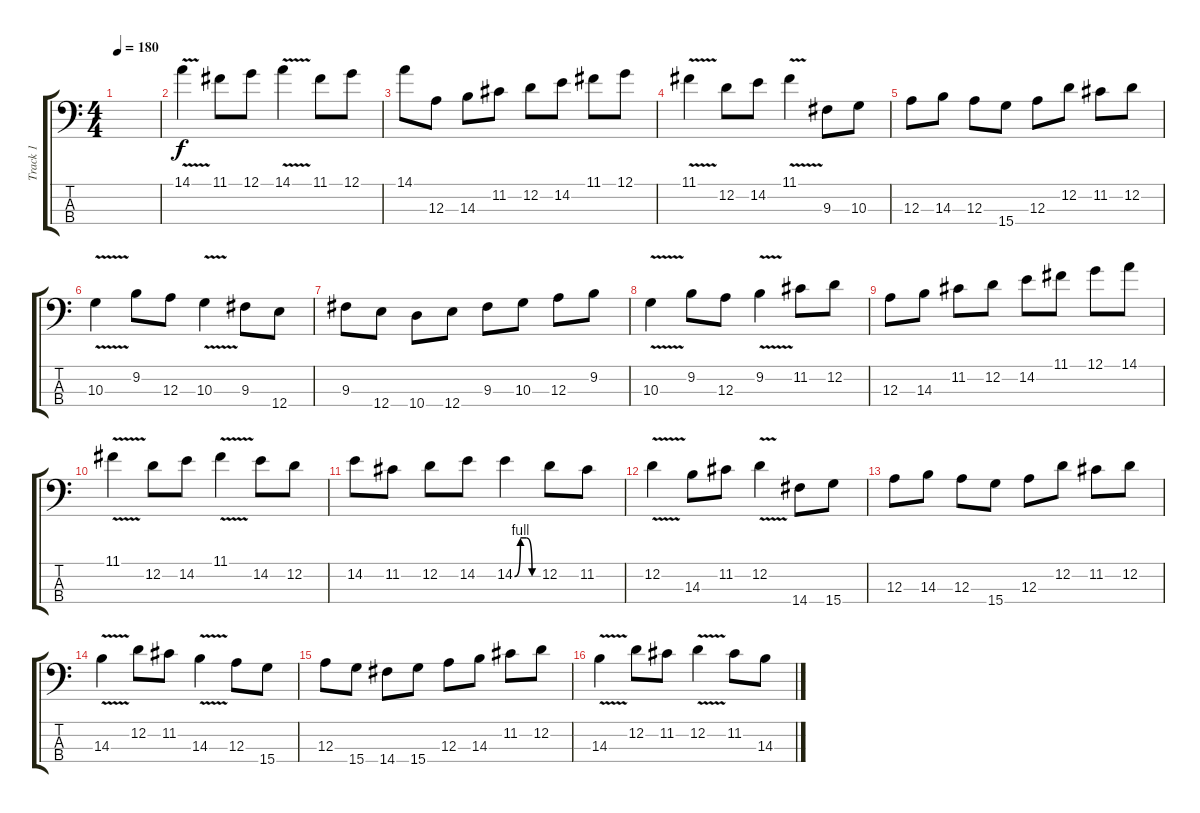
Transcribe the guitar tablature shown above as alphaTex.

\track ("Track 1" "Track 1") {instrument electricbassfinger}
\staff {score tabs}
\tuning (G2 D2 A1 E1) {hide}
\ts (4 4)
\tempo 180
\clef f4
\ks c
|
14.1{v}.4 11.1.8 12.1.8 14.1{v}.4 11.1.8 12.1.8 |
14.1.8 12.3.8 14.3.8 11.2.8 12.2.8 14.2.8 11.1.8 12.1.8 |
11.1{v}.4 12.2.8 14.2.8 11.1{v}.4 9.3.8 10.3.8 |
12.3.8 14.3.8 12.3.8 15.4.8 12.3.8 12.2.8 11.2.8 12.2.8 |
10.3{v}.4 9.2.8 12.3.8 10.3{v}.4 9.3.8 12.4.8 |
9.3.8 12.4.8 10.4.8 12.4.8 9.3.8 10.3.8 12.3.8 9.2.8 |
10.3{v}.4 9.2.8 12.3.8 9.2{v}.4 11.2.8 12.2.8 |
12.3.8 14.3.8 11.2.8 12.2.8 14.2.8 11.1.8 12.1.8 14.1.8 |
11.1{v}.4 12.2.8 14.2.8 11.1{v}.4 14.2.8 12.2.8 |
14.2.8 11.2.8 12.2.8 14.2.8 14.2{be (custom 0 0 15 4 30 4 45 0 60 0)}.4 12.2.8 11.2.8 |
12.2{v}.4 14.3.8 11.2.8 12.2{v}.4 14.4.8 15.4.8 |
12.3.8 14.3.8 12.3.8 15.4.8 12.3.8 12.2.8 11.2.8 12.2.8 |
14.3{v}.4 12.2.8 11.2.8 14.3{v}.4 12.3.8 15.4.8 |
12.3.8 15.4.8 14.4.8 15.4.8 12.3.8 14.3.8 11.2.8 12.2.8 |
14.3{v}.4 12.2.8 11.2.8 12.2{v}.4 11.2.8 14.3.8
